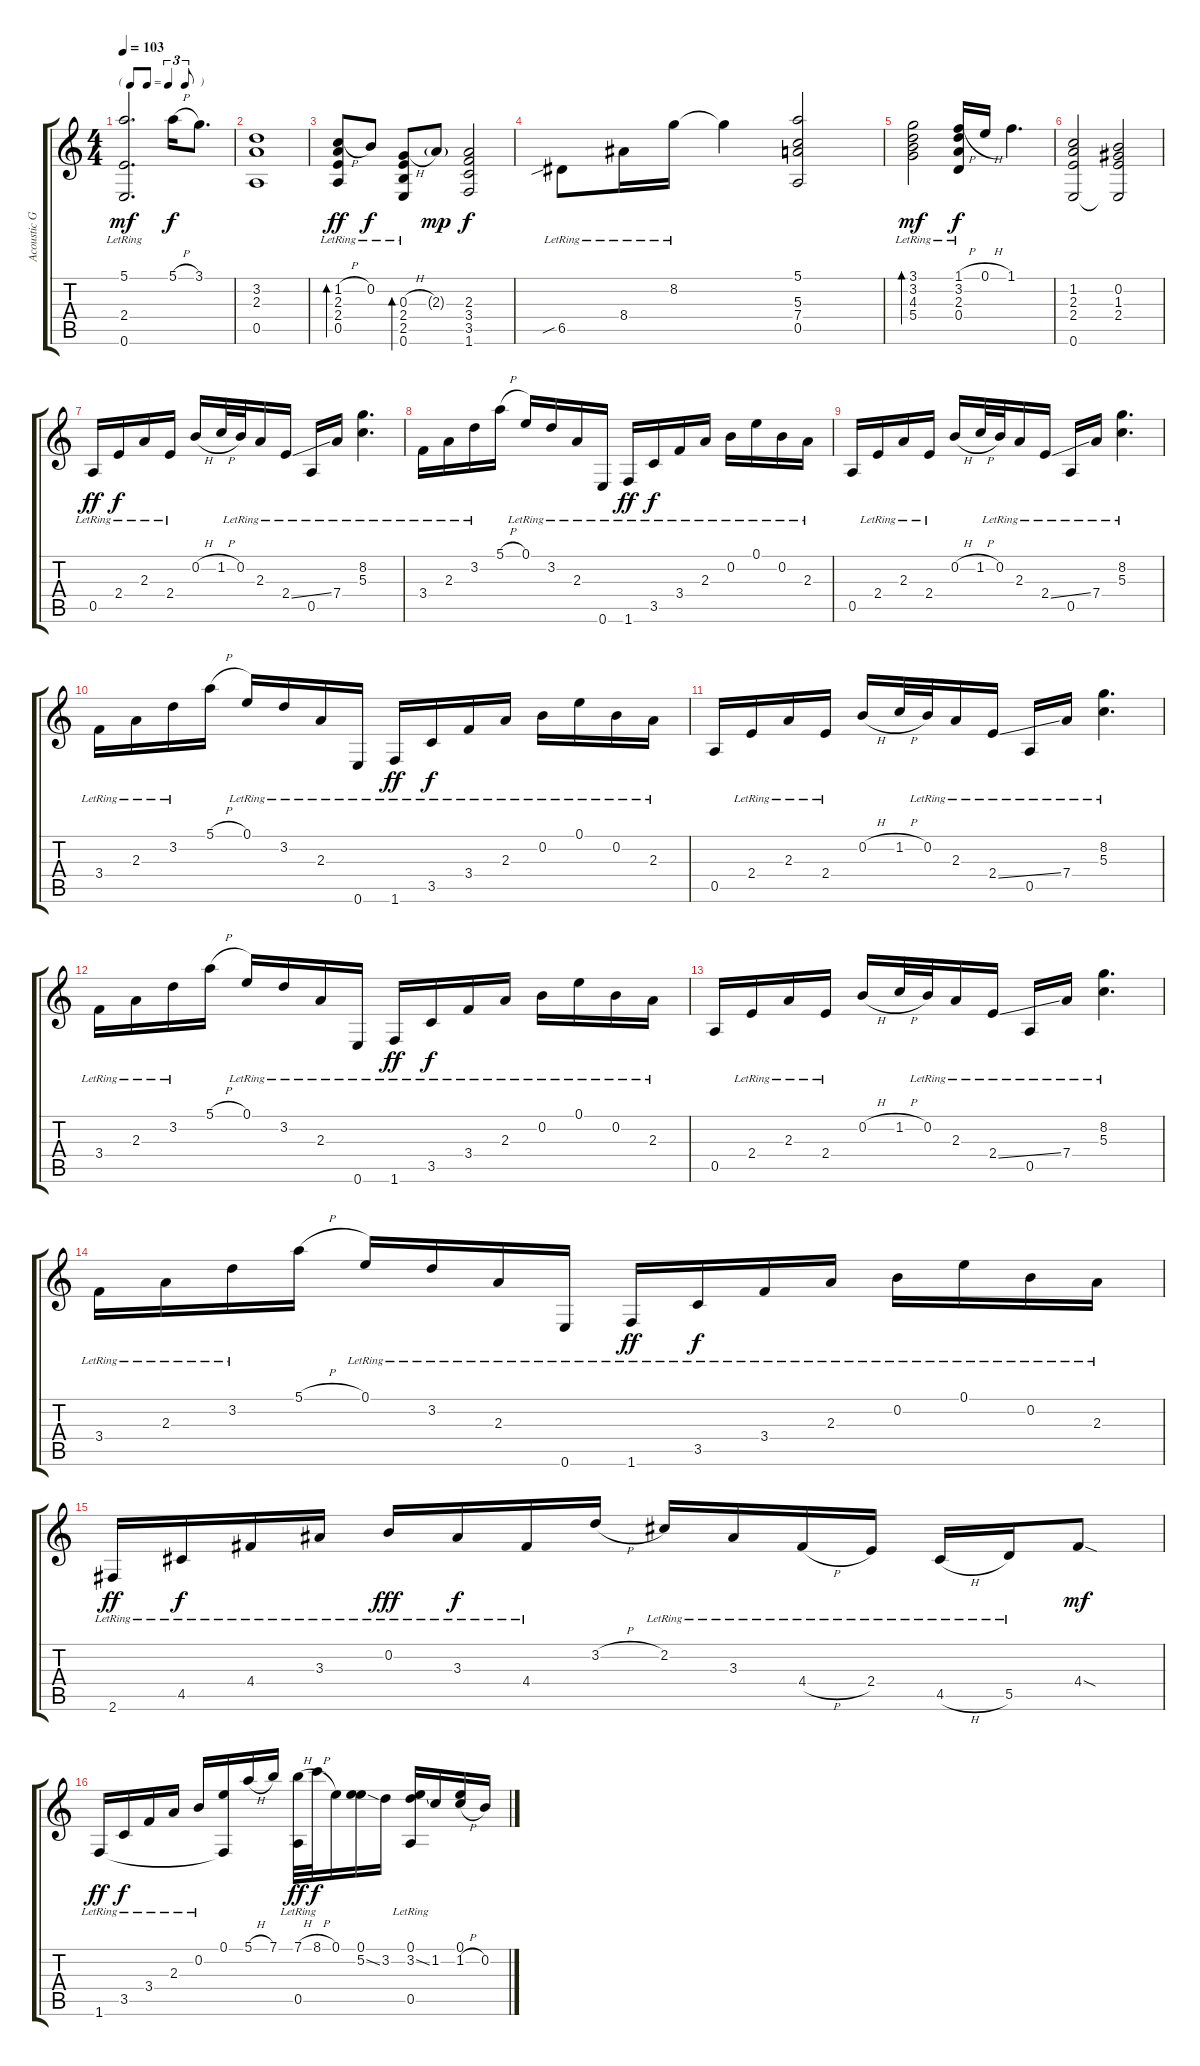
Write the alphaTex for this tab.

\track ("Acoustic Guitar" "Acoustic G") {instrument acousticguitarsteel}
\staff {score tabs}
\tuning (E4 B3 G3 D3 A2 E2) {hide}
\ts (4 4)
\tf triplet8th
\tempo 103
\tempo 70
\tempo 103
\clef g2
\ks c
(5.1 2.4{lr} 0.6{lr}).2{d dy mf instrument acousticguitarsteel} 5.1{h}.16{dy f} 3.1.8{d} |
(3.2 2.3 0.5).1 |
(1.2{h} 2.3{lr} 2.4{lr} 0.5{lr}).8{bd 240 dy ff} 0.2{lr}.8{dy f} (0.3{h lr} 2.4{lr} 2.5{lr} 0.6{lr}).8{bd 120} 2.3{g}.8{dy mp} (2.3 3.4 3.5 1.6).2{dy f} |
6.5{sib lr}.8 8.4{lr}.16 8.2{lr}.16 8.2{t}.4 (5.1 5.3 7.4 0.5).2 |
(3.1{lr} 3.2 4.3{lr} 5.4{lr}).2{bd 240 dy mf} (1.1{h} 3.2{lr} 2.3{lr} 0.4{lr}).16{dy f} 0.1{h}.16 1.1.4{d} |
(1.2 2.3 2.4 0.6).2 (0.2 1.3 2.4 0.6{t}).2 |
0.5{lr}.16{dy ff} 2.4{lr}.16{dy f} 2.3{lr}.16 2.4{lr}.16 0.2{h}.16 1.2{h}.32 0.2{lr}.32 2.3{lr}.16 2.4{ss lr}.16 0.5{lr}.16 7.4{lr}.16 (8.2{lr} 5.3{lr}).4{d} |
3.4{lr}.16 2.3{lr}.16 3.2{lr}.16 5.1{h}.16 0.1{lr}.16 3.2{lr}.16 2.3{lr}.16 0.6{lr}.16 1.6{lr}.16{dy ff} 3.5{lr}.16{dy f} 3.4{lr}.16 2.3{lr}.16 0.2{lr}.16 0.1{lr}.16 0.2{lr}.16 2.3{lr}.16 |
0.5.16 2.4{lr}.16 2.3{lr}.16 2.4{lr}.16 0.2{h}.16 1.2{h}.32 0.2{lr}.32 2.3{lr}.16 2.4{ss lr}.16 0.5{lr}.16 7.4{lr}.16 (8.2{lr} 5.3{lr}).4{d} |
3.4{lr}.16 2.3{lr}.16 3.2{lr}.16 5.1{h}.16 0.1{lr}.16 3.2{lr}.16 2.3{lr}.16 0.6{lr}.16 1.6{lr}.16{dy ff} 3.5{lr}.16{dy f} 3.4{lr}.16 2.3{lr}.16 0.2{lr}.16 0.1{lr}.16 0.2{lr}.16 2.3{lr}.16 |
0.5.16 2.4{lr}.16 2.3{lr}.16 2.4{lr}.16 0.2{h}.16 1.2{h}.32 0.2{lr}.32 2.3{lr}.16 2.4{ss lr}.16 0.5{lr}.16 7.4{lr}.16 (8.2{lr} 5.3{lr}).4{d} |
3.4{lr}.16 2.3{lr}.16 3.2{lr}.16 5.1{h}.16 0.1{lr}.16 3.2{lr}.16 2.3{lr}.16 0.6{lr}.16 1.6{lr}.16{dy ff} 3.5{lr}.16{dy f} 3.4{lr}.16 2.3{lr}.16 0.2{lr}.16 0.1{lr}.16 0.2{lr}.16 2.3{lr}.16 |
0.5.16 2.4{lr}.16 2.3{lr}.16 2.4{lr}.16 0.2{h}.16 1.2{h}.32 0.2{lr}.32 2.3{lr}.16 2.4{ss lr}.16 0.5{lr}.16 7.4{lr}.16 (8.2{lr} 5.3{lr}).4{d} |
3.4{lr}.16 2.3{lr}.16 3.2{lr}.16 5.1{h}.16 0.1{lr}.16 3.2{lr}.16 2.3{lr}.16 0.6{lr}.16 1.6{lr}.16{dy ff} 3.5{lr}.16{dy f} 3.4{lr}.16 2.3{lr}.16 0.2{lr}.16 0.1{lr}.16 0.2{lr}.16 2.3{lr}.16 |
2.6{lr}.16{dy ff} 4.5{lr}.16{dy f} 4.4{lr}.16 3.3{lr}.16 0.2{lr}.16{dy fff} 3.3{lr}.16{dy f} 4.4{lr}.16 3.2{h}.16 2.2{lr}.16 3.3{lr}.16 4.4{h lr}.16 2.4{lr}.16 4.5{h lr}.16 5.5{lr}.16 4.4{sod}.8{dy mf} |
1.6{lr}.16{dy ff} 3.5{lr}.16{dy f} 3.4{lr}.16 2.3{lr}.16 0.2{lr}.16 (0.1 1.6{t}).16 5.1{h}.16 7.1.16 (7.1{h} 0.5{lr}).32{dy ff} 8.1{h}.32{dy f} 0.1.16 (0.1 5.2{ss}).16 3.2.16 (0.1 3.2{ss} 0.5{lr}).16 1.2.16 (0.1 1.2{h}).16 0.2.16
